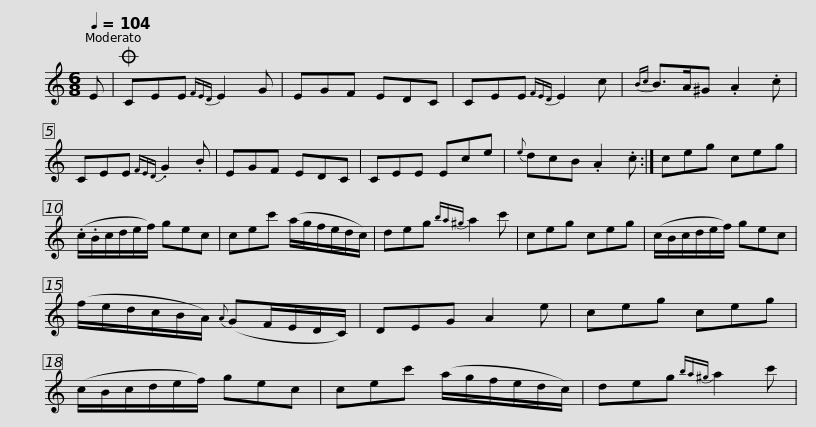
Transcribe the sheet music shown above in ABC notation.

X:1
L:1/8
Q:1/4=104
M:6/8
I:linebreak $
K:C
V:1 treble
V:1
 E |O CEE{FED} E2 G | EGF EDC | CEE{FED} E2 c |{Bc} B>A^G .A2 .c | %5
 CEE{FED} .G2 .B | EGF EDC |$ CEE Ece |{e} dcB .A2 .c :| ceg ceg | %10
 (.c/.B/c/d/e/f/) gec | cec' (a/g/f/e/d/c/) | deg{ba^g} a2 c' |$ ceg ceg | (c/B/c/d/e/f/) gec | %15
 (f/e/d/c/B/A/){A} (GF/E/D/C/) | DEG A2 e | ceg ceg | (c/B/c/d/e/f/) gec |$ cec' (a/g/f/e/d/c/) | %20
 deg{ba^g} a2 c' | %21
